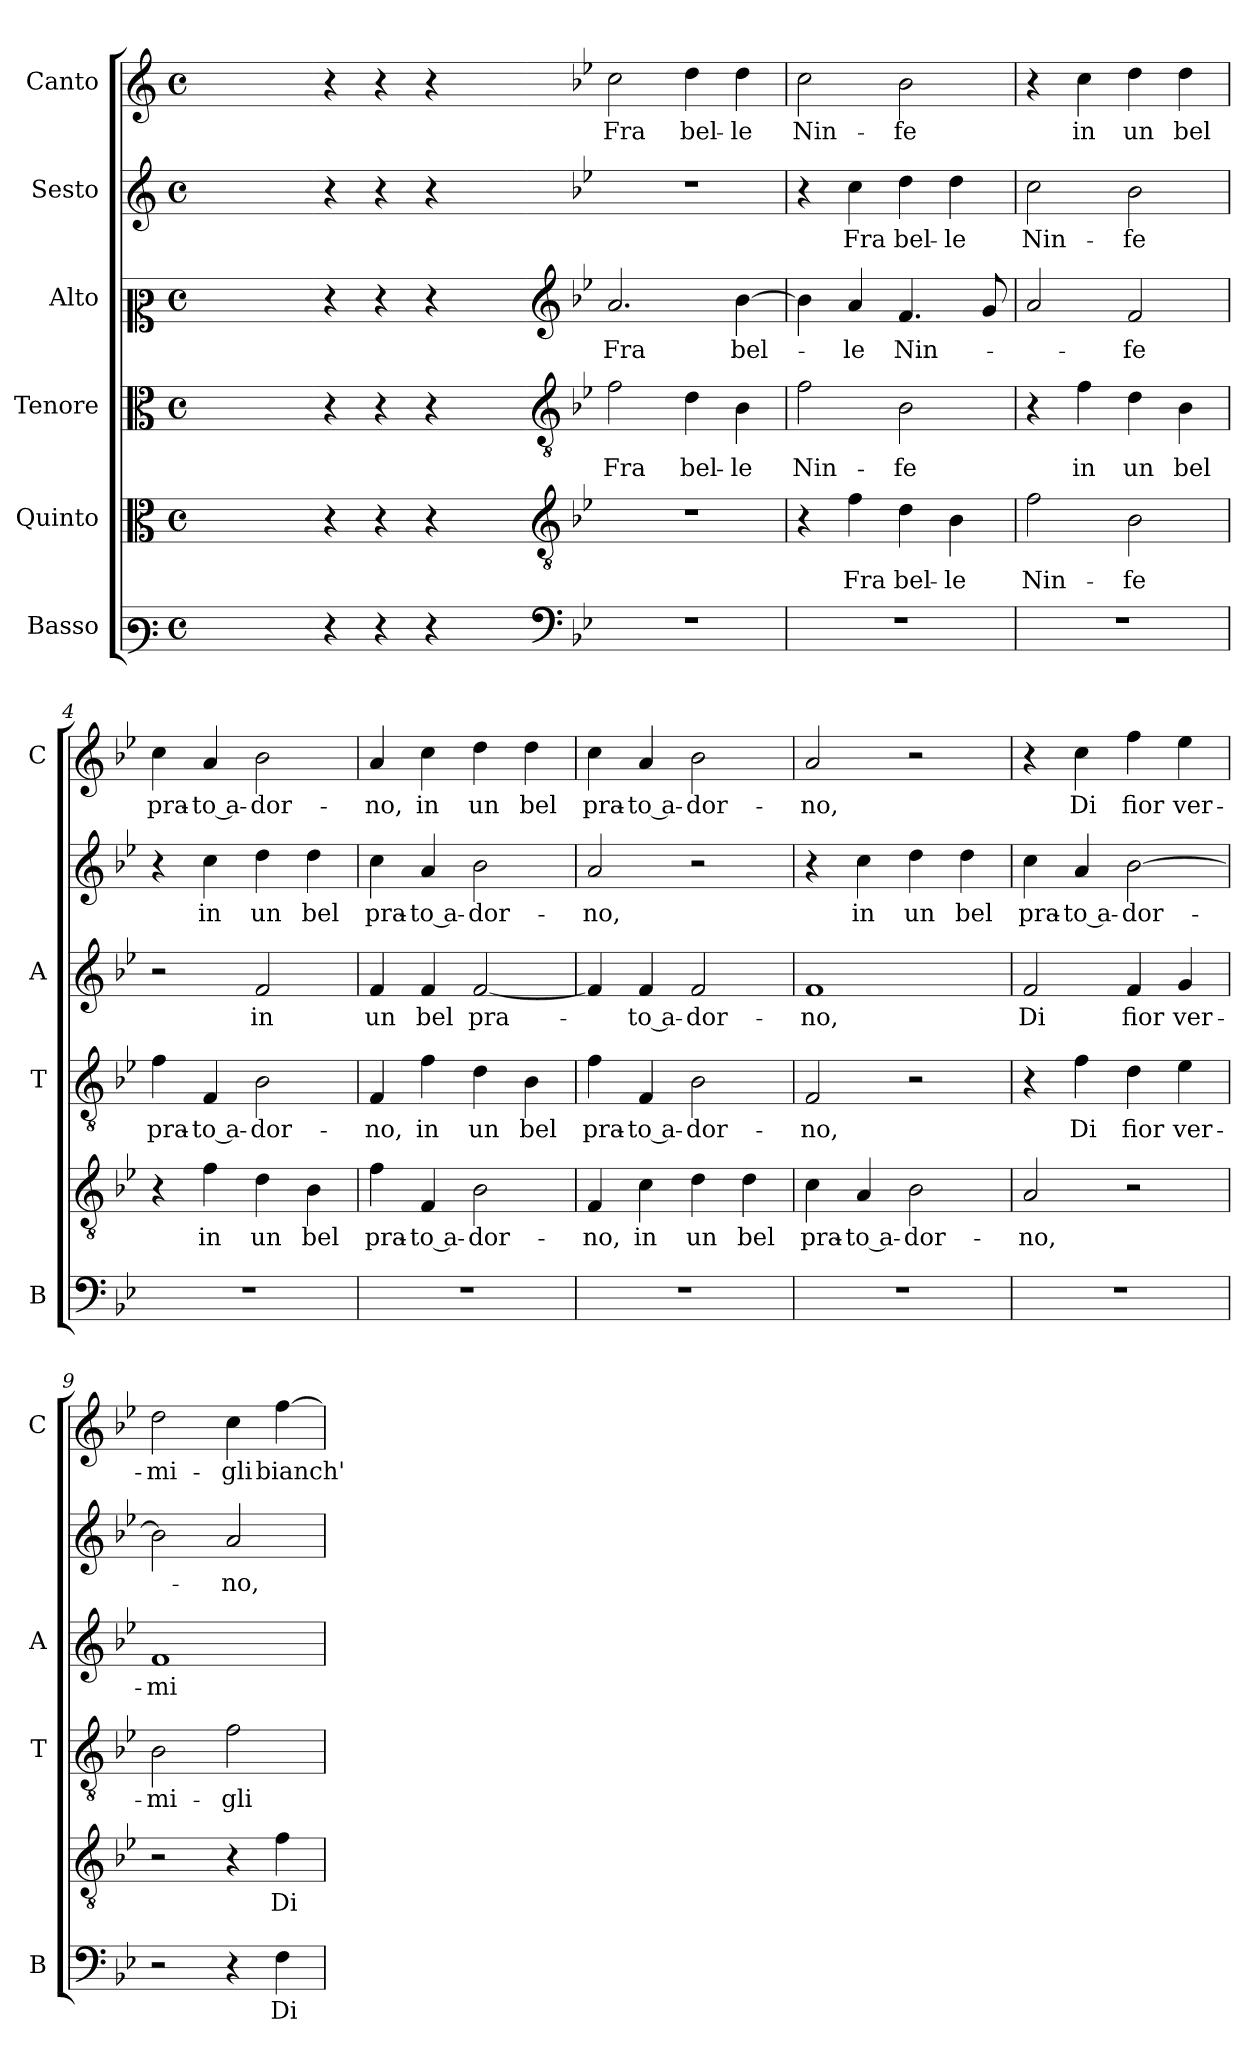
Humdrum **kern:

**kern	**text	**kern	**text	**kern	**text	**kern	**text	**kern	**text	**kern	**text
*part6	*part6	*part5	*part5	*part4	*part4	*part3	*part3	*part2	*part2	*part1	*part1
*staff6	*staff6	*staff5	*staff5	*staff4	*staff4	*staff3	*staff3	*staff2	*staff2	*staff1	*staff1
*I"Basso	*	*I"Quinto	*	*I"Tenore	*	*I"Alto	*	*I"Sesto	*	*I"Canto	*
*I'B	*	*	*	*I'T	*	*I'A	*	*	*	*I'C	*
*clefF3	*	*clefC3	*	*clefC3	*	*clefC2	*	*clefG2	*	*clefG2	*
*k[]	*	*k[]	*	*k[]	*	*k[]	*	*k[]	*	*k[]	*
*C:	*	*C:	*	*C:	*	*C:	*	*C:	*	*C:	*
*M4/4	*	*M4/4	*	*M4/4	*	*M4/4	*	*M4/4	*	*M4/4	*
*met(c)	*	*met(c)	*	*met(c)	*	*met(c)	*	*met(c)	*	*met(c)	*
=	=	=	=	=	=	=	=	=	=	=	=
1ryy	.	1ryy	.	1ryy	.	1ryy	.	1ryy	.	1ryy	.
=1X-	=1X-	=1X-	=1X-	=1X-	=1X-	=1X-	=1X-	=1X-	=1X-	=1X-	=1X-
4r	.	4r	.	4r	.	4r	.	4r	.	4r	.
4r	.	4r	.	4r	.	4r	.	4r	.	4r	.
4r	.	4r	.	4r	.	4r	.	4r	.	4r	.
4ryy	.	4ryy	.	4ryy	.	4ryy	.	4ryy	.	4ryy	.
=1-	=1-	=1-	=1-	=1-	=1-	=1-	=1-	=1-	=1-	=1-	=1-
*clefF4	*	*clefGv2	*	*clefGv2	*	*clefG2	*	*	*	*	*
*k[b-e-]	*	*k[b-e-]	*	*k[b-e-]	*	*k[b-e-]	*	*k[b-e-]	*	*k[b-e-]	*
*B-:	*	*B-:	*	*B-:	*	*B-:	*	*B-:	*	*B-:	*
!	!	!	!	!	!LO:LY:b	!	!LO:LY:b	!	!	!	!LO:LY:b
1r	.	1r	.	2f\	Fra	2.a/	Fra	1r	.	2cc\	Fra
!	!	!	!	!	!LO:LY:b	!	!	!	!	!	!LO:LY:b
.	.	.	.	4d\	bel-	.	.	.	.	4dd\	bel-
!	!	!	!	!	!LO:LY:b	!	!LO:LY:b	!	!	!	!LO:LY:b
.	.	.	.	4B-\	-le	[4b-\	bel-	.	.	4dd\	-le
=2	=2	=2	=2	=2	=2	=2	=2	=2	=2	=2	=2
!	!	!	!	!	!LO:LY:b	!	!	!	!	!	!LO:LY:b
1r	.	4r	.	2f\	Nin-	4b-\]	.	4r	.	2cc\	Nin-
!	!	!	!LO:LY:b	!	!	!	!LO:LY:b	!	!LO:LY:b	!	!
.	.	4f\	Fra	.	.	4a/	-le	4cc\	Fra	.	.
!	!	!	!LO:LY:b	!	!LO:LY:b	!	!LO:LY:b	!	!LO:LY:b	!	!LO:LY:b
.	.	4d\	bel-	2B-\	-fe	4.f/	Nin-	4dd\	bel-	2b-\	-fe
!	!	!	!LO:LY:b	!	!	!	!	!	!LO:LY:b	!	!
.	.	4B-\	-le	.	.	.	.	4dd\	-le	.	.
.	.	.	.	.	.	8g/	.	.	.	.	.
=3	=3	=3	=3	=3	=3	=3	=3	=3	=3	=3	=3
!	!	!	!LO:LY:b	!	!	!	!	!	!LO:LY:b	!	!
1r	.	2f\	Nin-	4r	.	2a/	.	2cc\	Nin-	4r	.
!	!	!	!	!	!LO:LY:b	!	!	!	!	!	!LO:LY:b
.	.	.	.	4f\	in	.	.	.	.	4cc\	in
!	!	!	!LO:LY:b	!	!LO:LY:b	!	!LO:LY:b	!	!LO:LY:b	!	!LO:LY:b
.	.	2B-\	-fe	4d\	un	2f/	-fe	2b-\	-fe	4dd\	un
!	!	!	!	!	!LO:LY:b	!	!	!	!	!	!LO:LY:b
.	.	.	.	4B-\	bel	.	.	.	.	4dd\	bel
=4	=4	=4	=4	=4	=4	=4	=4	=4	=4	=4	=4
!	!	!	!	!	!LO:LY:b	!	!	!	!	!	!LO:LY:b
1r	.	4r	.	4f\	pra-	2r	.	4r	.	4cc\	pra-
!	!	!	!LO:LY:b	!	!LO:LY:b	!	!	!	!LO:LY:b	!	!LO:LY:b
.	.	4f\	in	4F/	-to a-	.	.	4cc\	in	4a/	-to a-
!	!	!	!LO:LY:b	!	!LO:LY:b	!	!LO:LY:b	!	!LO:LY:b	!	!LO:LY:b
.	.	4d\	un	2B-\	-dor-	2f/	in	4dd\	un	2b-\	-dor-
!	!	!	!LO:LY:b	!	!	!	!	!	!LO:LY:b	!	!
.	.	4B-\	bel	.	.	.	.	4dd\	bel	.	.
=5	=5	=5	=5	=5	=5	=5	=5	=5	=5	=5	=5
!	!	!	!LO:LY:b	!	!LO:LY:b	!	!LO:LY:b	!	!LO:LY:b	!	!LO:LY:b
1r	.	4f\	pra-	4F/	-no,	4f/	un	4cc\	pra-	4a/	-no,
!	!	!	!LO:LY:b	!	!LO:LY:b	!	!LO:LY:b	!	!LO:LY:b	!	!LO:LY:b
.	.	4F/	-to a-	4f\	in	4f/	bel	4a/	-to a-	4cc\	in
!	!	!	!LO:LY:b	!	!LO:LY:b	!	!LO:LY:b	!	!LO:LY:b	!	!LO:LY:b
.	.	2B-\	-dor-	4d\	un	[2f/	pra-	2b-\	-dor-	4dd\	un
!	!	!	!	!	!LO:LY:b	!	!	!	!	!	!LO:LY:b
.	.	.	.	4B-\	bel	.	.	.	.	4dd\	bel
=6	=6	=6	=6	=6	=6	=6	=6	=6	=6	=6	=6
!	!	!	!LO:LY:b	!	!LO:LY:b	!	!	!	!LO:LY:b	!	!LO:LY:b
1r	.	4F/	-no,	4f\	pra-	4f/]	.	2a/	-no,	4cc\	pra-
!	!	!	!LO:LY:b	!	!LO:LY:b	!	!LO:LY:b	!	!	!	!LO:LY:b
.	.	4c\	in	4F/	-to a-	4f/	-to a-	.	.	4a/	-to a-
!	!	!	!LO:LY:b	!	!LO:LY:b	!	!LO:LY:b	!	!	!	!LO:LY:b
.	.	4d\	un	2B-\	-dor-	2f/	-dor-	2r	.	2b-\	-dor-
!	!	!	!LO:LY:b	!	!	!	!	!	!	!	!
.	.	4d\	bel	.	.	.	.	.	.	.	.
!!LO:LB:g=z
=7	=7	=7	=7	=7	=7	=7	=7	=7	=7	=7	=7
!	!	!	!LO:LY:b	!	!LO:LY:b	!	!LO:LY:b	!	!	!	!LO:LY:b
1r	.	4c\	pra-	2F/	-no,	1f	-no,	4r	.	2a/	-no,
!	!	!	!LO:LY:b	!	!	!	!	!	!LO:LY:b	!	!
.	.	4A/	-to a-	.	.	.	.	4cc\	in	.	.
!	!	!	!LO:LY:b	!	!	!	!	!	!LO:LY:b	!	!
.	.	2B-\	-dor-	2r	.	.	.	4dd\	un	2r	.
!	!	!	!	!	!	!	!	!	!LO:LY:b	!	!
.	.	.	.	.	.	.	.	4dd\	bel	.	.
=8	=8	=8	=8	=8	=8	=8	=8	=8	=8	=8	=8
!	!	!	!LO:LY:b	!	!	!	!LO:LY:b	!	!LO:LY:b	!	!
1r	.	2A/	-no,	4r	.	2f/	Di	4cc\	pra-	4r	.
!	!	!	!	!	!LO:LY:b	!	!	!	!LO:LY:b	!	!LO:LY:b
.	.	.	.	4f\	Di	.	.	4a/	-to a-	4cc\	Di
!	!	!	!	!	!LO:LY:b	!	!LO:LY:b	!	!LO:LY:b	!	!LO:LY:b
.	.	2r	.	4d\	fior	4f/	fior	[2b-\	-dor-	4ff\	fior
!	!	!	!	!	!LO:LY:b	!	!LO:LY:b	!	!	!	!LO:LY:b
.	.	.	.	4e-\	ver-	4g/	ver-	.	.	4ee-\	ver-
=9	=9	=9	=9	=9	=9	=9	=9	=9	=9	=9	=9
!	!	!	!	!	!LO:LY:b	!	!LO:LY:b	!	!	!	!LO:LY:b
2r	.	2r	.	2B-\	-mi-	1f	-mi-	2b-\]	.	2dd\	-mi-
!	!	!	!	!	!LO:LY:b	!	!	!	!LO:LY:b	!	!LO:LY:b
4r	.	4r	.	2f\	-gli	.	.	2a/	-no,	4cc\	-gli
!	!LO:LY:b	!	!LO:LY:b	!	!	!	!	!	!	!	!LO:LY:b
4F\	Di	4f\	Di	.	.	.	.	.	.	[4ff\	bianch'
=	=	=	=	=	=	=	=	=	=	=	=
*-	*-	*-	*-	*-	*-	*-	*-	*-	*-	*-	*-
